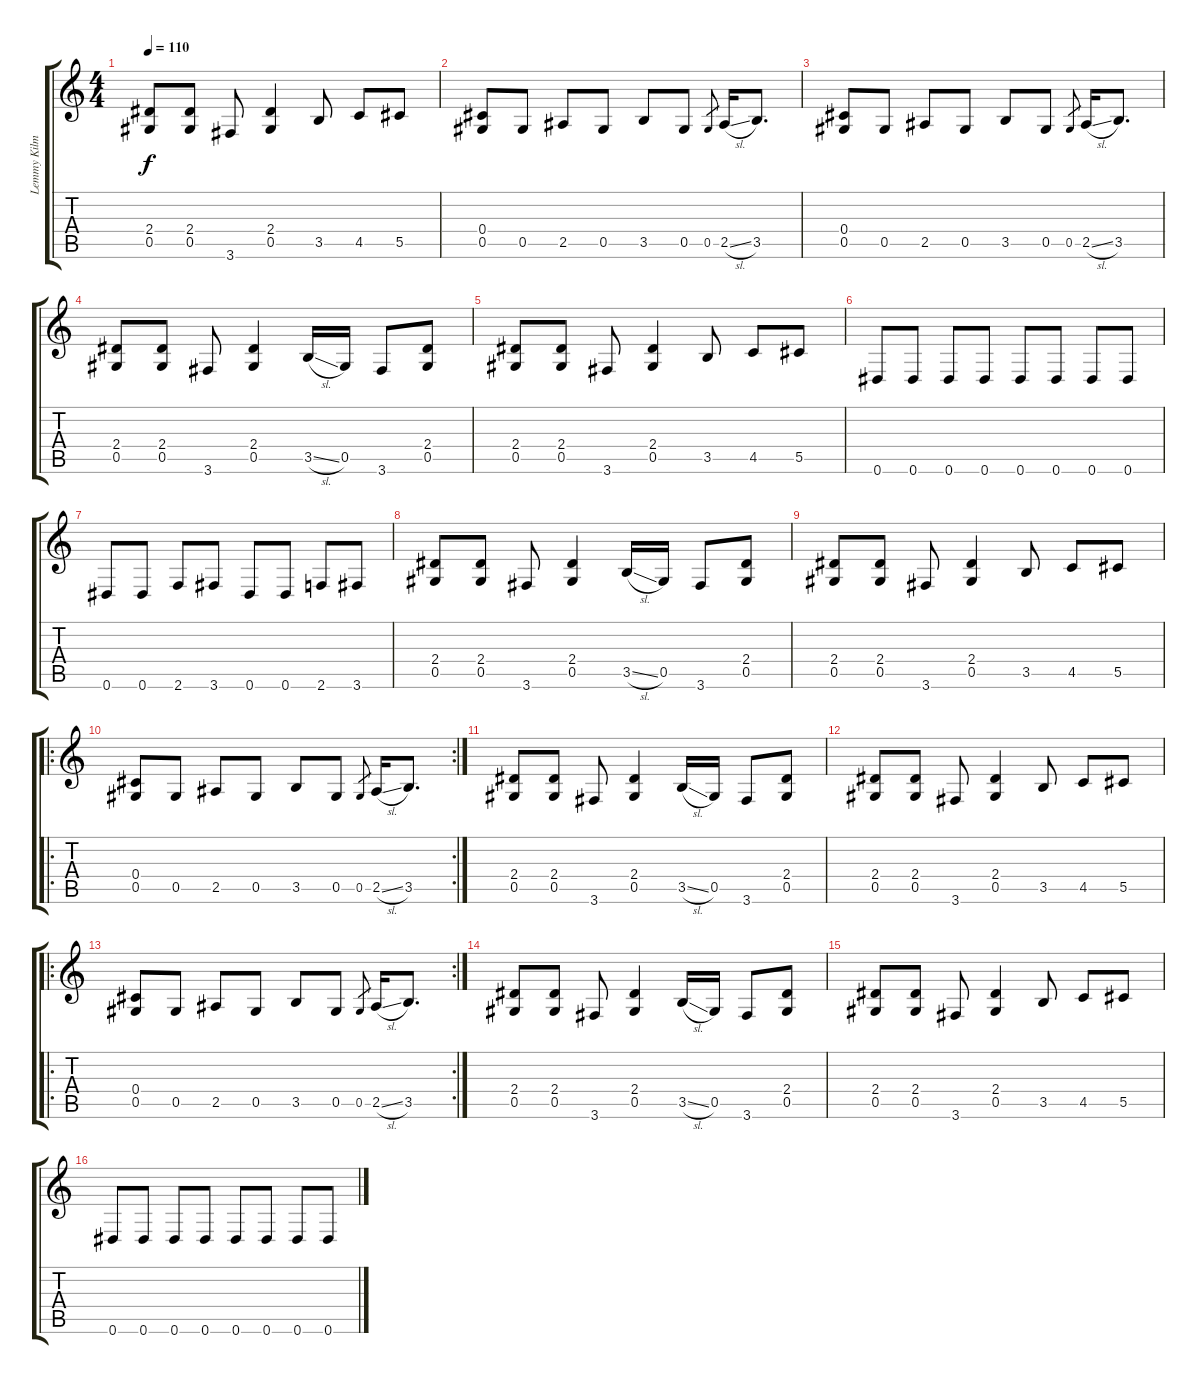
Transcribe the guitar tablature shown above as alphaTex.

\track ("Lemmy Kilmister" "Lemmy Kilm") {instrument acousticguitarsteel}
\staff {score tabs}
\tuning (Eb4 Bb3 Gb3 Db3 Ab2 Eb2) {hide}
\ts (4 4)
\tempo 110
\clef g2
\ks c
(2.4 0.5).8{dy f} (2.4 0.5).8 3.6.8 (2.4 0.5).4 3.5.8 4.5.8 5.5.8 |
(0.4 0.5).8{volume 11} 0.5.8 2.5.8 0.5.8 3.5.8 0.5.8 0.5.8{gr} 2.5{sl}.16 3.5.8{d} |
(0.4 0.5).8 0.5.8 2.5.8 0.5.8 3.5.8 0.5.8 0.5.8{gr} 2.5{sl}.16 3.5.8{d} |
(2.4 0.5).8 (2.4 0.5).8 3.6.8 (2.4 0.5).4 3.5{sl}.16 0.5.16 3.6.8 (2.4 0.5).8 |
(2.4 0.5).8 (2.4 0.5).8 3.6.8 (2.4 0.5).4 3.5.8 4.5.8 5.5.8 |
0.6.8 0.6.8 0.6.8 0.6.8 0.6.8 0.6.8 0.6.8 0.6.8 |
0.6.8 0.6.8 2.6.8 3.6.8 0.6.8 0.6.8 2.6.8 3.6.8 |
(2.4 0.5).8 (2.4 0.5).8 3.6.8 (2.4 0.5).4 3.5{sl}.16 0.5.16 3.6.8 (2.4 0.5).8 |
(2.4 0.5).8 (2.4 0.5).8 3.6.8 (2.4 0.5).4 3.5.8 4.5.8 5.5.8 |
\ro
\rc 2
(0.4 0.5).8{volume 14} 0.5.8 2.5.8 0.5.8 3.5.8 0.5.8 0.5.8{gr} 2.5{sl}.16 3.5.8{d} |
(2.4 0.5).8 (2.4 0.5).8 3.6.8 (2.4 0.5).4 3.5{sl}.16 0.5.16 3.6.8 (2.4 0.5).8 |
(2.4 0.5).8 (2.4 0.5).8 3.6.8 (2.4 0.5).4 3.5.8 4.5.8 5.5.8 |
\ro
\rc 2
(0.4 0.5).8 0.5.8 2.5.8 0.5.8 3.5.8 0.5.8 0.5.8{gr} 2.5{sl}.16 3.5.8{d} |
(2.4 0.5).8 (2.4 0.5).8 3.6.8 (2.4 0.5).4 3.5{sl}.16 0.5.16 3.6.8 (2.4 0.5).8 |
(2.4 0.5).8 (2.4 0.5).8 3.6.8 (2.4 0.5).4 3.5.8 4.5.8 5.5.8 |
0.6.8 0.6.8 0.6.8 0.6.8 0.6.8 0.6.8 0.6.8 0.6.8
